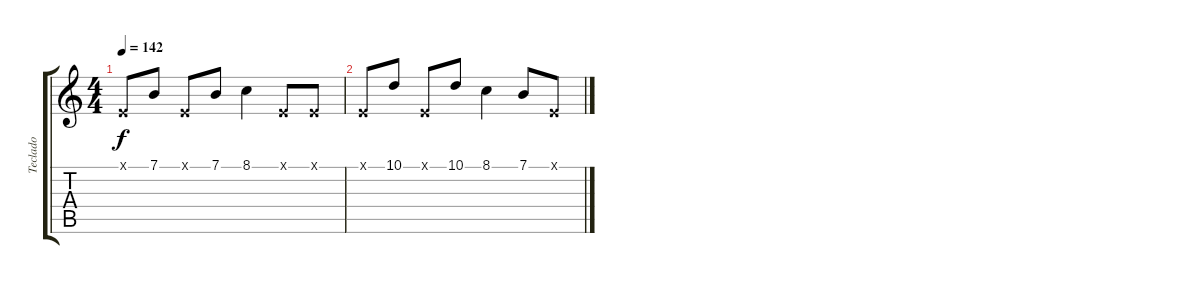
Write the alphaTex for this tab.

\track ("Teclado" "Teclado") {instrument choiraahs}
\staff {score tabs}
\tuning (E4 B3 G3 D3 A2 E2) {hide}
\ts (4 4)
\tempo 142
\clef g2
\ks c
0.1{x}.8{dy f} 7.1.8 0.1{x}.8 7.1.8 8.1.4 0.1{x}.8 0.1{x}.8 |
0.1{x}.8 10.1.8 0.1{x}.8 10.1.8 8.1.4 7.1.8 0.1{x}.8
